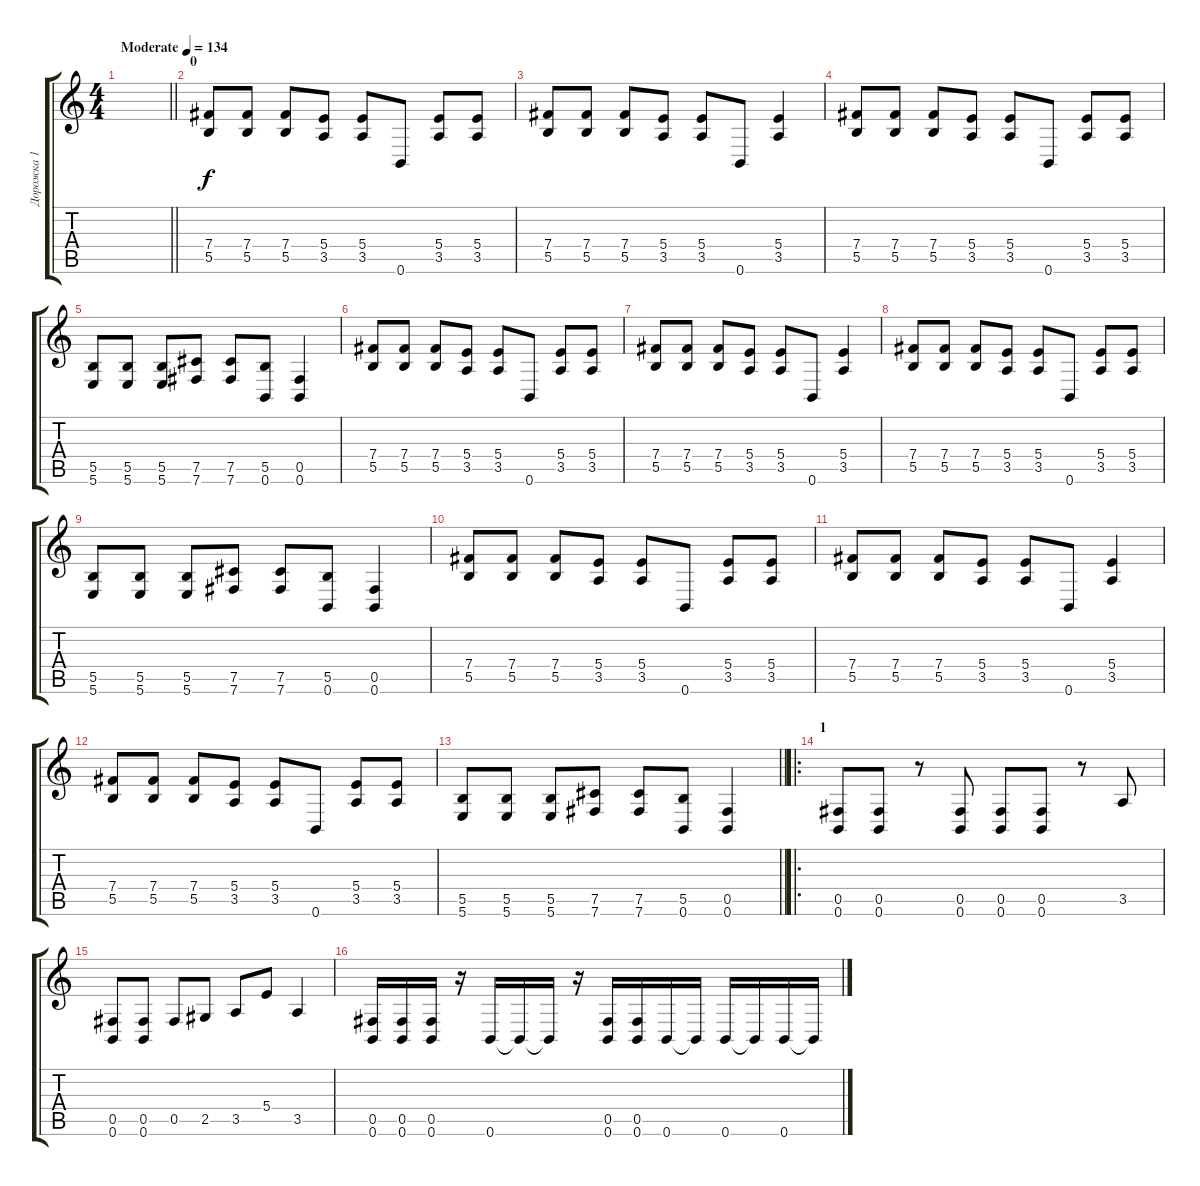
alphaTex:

\track ("Дорожка 1" "Дорожка 1") {instrument distortionguitar}
\staff {score tabs}
\tuning (Db4 Ab3 E3 B2 Gb2 B1) {hide}
\ts (4 4)
\tempo (134 "Moderate")
\clef g2
\barLineRight lightlight
\ks c
|
\section ("" "0")
(7.4 5.5).8 (7.4 5.5).8 (7.4 5.5).8 (5.4 3.5).8 (5.4 3.5).8 0.6.8 (5.4 3.5).8 (5.4 3.5).8 |
(7.4 5.5).8 (7.4 5.5).8 (7.4 5.5).8 (5.4 3.5).8 (5.4 3.5).8 0.6.8 (5.4 3.5).4 |
(7.4 5.5).8 (7.4 5.5).8 (7.4 5.5).8 (5.4 3.5).8 (5.4 3.5).8 0.6.8 (5.4 3.5).8 (5.4 3.5).8 |
(5.5 5.6).8 (5.5 5.6).8 (5.5 5.6).8 (7.5 7.6).8 (7.5 7.6).8 (5.5 0.6).8 (0.5 0.6).4 |
(7.4 5.5).8 (7.4 5.5).8 (7.4 5.5).8 (5.4 3.5).8 (5.4 3.5).8 0.6.8 (5.4 3.5).8 (5.4 3.5).8 |
(7.4 5.5).8 (7.4 5.5).8 (7.4 5.5).8 (5.4 3.5).8 (5.4 3.5).8 0.6.8 (5.4 3.5).4 |
(7.4 5.5).8 (7.4 5.5).8 (7.4 5.5).8 (5.4 3.5).8 (5.4 3.5).8 0.6.8 (5.4 3.5).8 (5.4 3.5).8 |
(5.5 5.6).8 (5.5 5.6).8 (5.5 5.6).8 (7.5 7.6).8 (7.5 7.6).8 (5.5 0.6).8 (0.5 0.6).4 |
(7.4 5.5).8 (7.4 5.5).8 (7.4 5.5).8 (5.4 3.5).8 (5.4 3.5).8 0.6.8 (5.4 3.5).8 (5.4 3.5).8 |
(7.4 5.5).8 (7.4 5.5).8 (7.4 5.5).8 (5.4 3.5).8 (5.4 3.5).8 0.6.8 (5.4 3.5).4 |
(7.4 5.5).8 (7.4 5.5).8 (7.4 5.5).8 (5.4 3.5).8 (5.4 3.5).8 0.6.8 (5.4 3.5).8 (5.4 3.5).8 |
\barLineRight lightlight
(5.5 5.6).8 (5.5 5.6).8 (5.5 5.6).8 (7.5 7.6).8 (7.5 7.6).8 (5.5 0.6).8 (0.5 0.6).4 |
\ro
\section ("" "1")
(0.5 0.6).8 (0.5 0.6).8 r.8 (0.5 0.6).8 (0.5 0.6).8 (0.5 0.6).8 r.8 3.5.8 |
(0.5 0.6).8 (0.5 0.6).8 0.5.8 2.5.8 3.5.8 5.4.8 3.5.4 |
(0.5 0.6).16 (0.5 0.6).16 (0.5 0.6).16 r.16 0.6.16 0.6{t}.16 0.6{t}.16 r.16 (0.5 0.6).16 (0.5 0.6).16 0.6.16 0.6{t}.16 0.6.16 0.6{t}.16 0.6.16 0.6{t}.16
